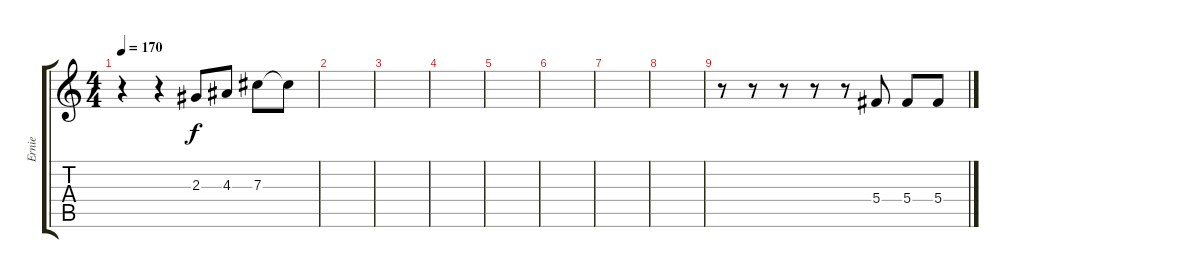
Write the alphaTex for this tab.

\track ("Ernie" "Ernie") {instrument overdrivenguitar}
\staff {score tabs}
\tuning (Eb4 Bb3 Gb3 Db3 Ab2 Db2) {hide}
\ts (4 4)
\tempo 170
\clef g2
\ks c
r.4{dy f instrument overdrivenguitar} r.4 2.3.8 4.3.8 7.3.8 7.3{t}.8 |
|
|
|
|
|
|
|
r.8 r.8 r.8 r.8 r.8 5.4.8 5.4.8 5.4.8
